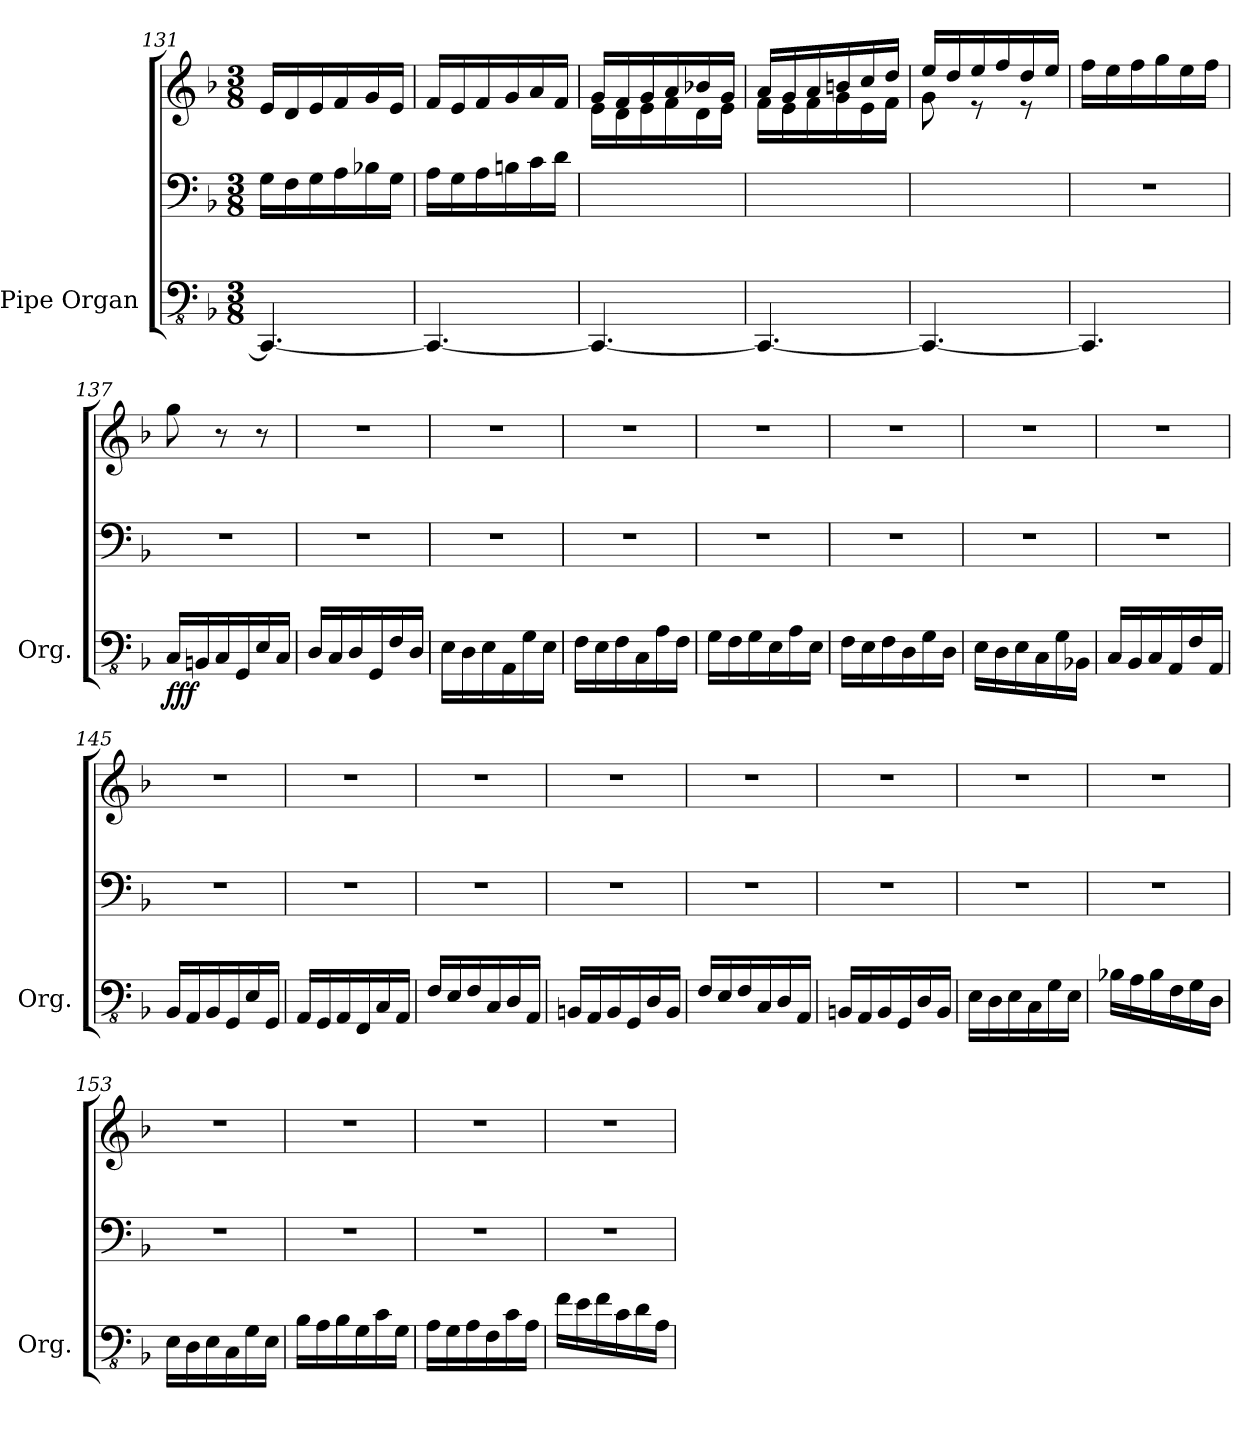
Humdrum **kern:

**kern	**kern	**kern	**dynam
*part1	*part1	*part1	*part1
*staff3	*staff2	*staff1	*staff1/2/3
*I"Pipe Organ	*	*	*
*I'Org.	*	*	*
*clefFv4	*clefF4	*clefG2	*
*k[b-]	*k[b-]	*k[b-]	*
*M3/8	*M3/8	*M3/8	*
=131	=131	=131	=131
4.CCC/_	16G\LL	16e/LL	.
.	16F\	16d/	.
.	16G\	16e/	.
.	16A\	16f/	.
.	16B-X\	16g/	.
.	16G\JJ	16e/JJ	.
=132	=132	=132	=132
4.CCC/_	16A\LL	16f/LL	.
.	16G\	16e/	.
.	16A\	16f/	.
.	16Bn\	16g/	.
.	16c\	16a/	.
.	16d\JJ	16f/JJ	.
=133	=133	=133	=133
*	*	*^	*
4.CCC/_	4.ryy	16g/LL	16e\LL	.
.	.	16f/	16d\	.
.	.	16g/	16e\	.
.	.	16a/	16f\	.
.	.	16b-X/	16d\	.
.	.	16g/JJ	16e\JJ	.
=134	=134	=134	=134	=134
4.CCC/_	4.ryy	16a/LL	16f\LL	.
.	.	16g/	16e\	.
.	.	16a/	16f\	.
.	.	16bn/	16g\	.
.	.	16cc/	16e\	.
.	.	16dd/JJ	16f\JJ	.
!!LO:PB:g=z	!!
=135	=135	=135	=135	=135
4.CCC/_	4.ryy	16ee/LL	8g\	.
.	.	16dd/	.	.
.	.	16ee/	8r	.
.	.	16ff/	.	.
.	.	16dd/	8r	.
.	.	16ee/JJ	.	.
*	*	*v	*v	*
=136	=136	=136	=136
4.CCC/]	4.r	16ff\LL	.
.	.	16ee\	.
.	.	16ff\	.
.	.	16gg\	.
.	.	16ee\	.
.	.	16ff\JJ	.
=137	=137	=137	=137
!	!	!	!LO:DY:b=3
16CC/LL	4.r	8gg\	fff
16BBBn/	.	.	.
16CC/	.	8r	.
16GGG/	.	.	.
16EE/	.	8r	.
16CC/JJ	.	.	.
=138	=138	=138	=138
16DD/LL	4.r	4.r	.
16CC/	.	.	.
16DD/	.	.	.
16GGG/	.	.	.
16FF/	.	.	.
16DD/JJ	.	.	.
=139	=139	=139	=139
16EE\LL	4.r	4.r	.
16DD\	.	.	.
16EE\	.	.	.
16AAA\	.	.	.
16GG\	.	.	.
16EE\JJ	.	.	.
=140	=140	=140	=140
16FF\LL	4.r	4.r	.
16EE\	.	.	.
16FF\	.	.	.
16CC\	.	.	.
16AA\	.	.	.
16FF\JJ	.	.	.
=141	=141	=141	=141
16GG\LL	4.r	4.r	.
16FF\	.	.	.
16GG\	.	.	.
16EE\	.	.	.
16AA\	.	.	.
16EE\JJ	.	.	.
=142	=142	=142	=142
16FF\LL	4.r	4.r	.
16EE\	.	.	.
16FF\	.	.	.
16DD\	.	.	.
16GG\	.	.	.
16DD\JJ	.	.	.
=143	=143	=143	=143
16EE\LL	4.r	4.r	.
16DD\	.	.	.
16EE\	.	.	.
16CC\	.	.	.
16GG\	.	.	.
16BBB-X\JJ	.	.	.
!!LO:PB:g=z
=144	=144	=144	=144
16CC/LL	4.r	4.r	.
16BBB-/	.	.	.
16CC/	.	.	.
16AAA/	.	.	.
16FF/	.	.	.
16AAA/JJ	.	.	.
=145	=145	=145	=145
16BBB-/LL	4.r	4.r	.
16AAA/	.	.	.
16BBB-/	.	.	.
16GGG/	.	.	.
16EE/	.	.	.
16GGG/JJ	.	.	.
=146	=146	=146	=146
16AAA/LL	4.r	4.r	.
16GGG/	.	.	.
16AAA/	.	.	.
16FFF/	.	.	.
16CC/	.	.	.
16AAA/JJ	.	.	.
=147	=147	=147	=147
16FF/LL	4.r	4.r	.
16EE/	.	.	.
16FF/	.	.	.
16CC/	.	.	.
16DD/	.	.	.
16AAA/JJ	.	.	.
=148	=148	=148	=148
16BBBn/LL	4.r	4.r	.
16AAA/	.	.	.
16BBB/	.	.	.
16GGG/	.	.	.
16DD/	.	.	.
16BBB/JJ	.	.	.
=149	=149	=149	=149
16FF/LL	4.r	4.r	.
16EE/	.	.	.
16FF/	.	.	.
16CC/	.	.	.
16DD/	.	.	.
16AAA/JJ	.	.	.
=150	=150	=150	=150
16BBBn/LL	4.r	4.r	.
16AAA/	.	.	.
16BBB/	.	.	.
16GGG/	.	.	.
16DD/	.	.	.
16BBB/JJ	.	.	.
=151	=151	=151	=151
16EE\LL	4.r	4.r	.
16DD\	.	.	.
16EE\	.	.	.
16CC\	.	.	.
16GG\	.	.	.
16EE\JJ	.	.	.
=152	=152	=152	=152
16BB-X\LL	4.r	4.r	.
16AA\	.	.	.
16BB-\	.	.	.
16FF\	.	.	.
16GG\	.	.	.
16DD\JJ	.	.	.
!!LO:PB:g=z
=153	=153	=153	=153
16EE\LL	4.r	4.r	.
16DD\	.	.	.
16EE\	.	.	.
16CC\	.	.	.
16GG\	.	.	.
16EE\JJ	.	.	.
=154	=154	=154	=154
16BB-\LL	4.r	4.r	.
16AA\	.	.	.
16BB-\	.	.	.
16GG\	.	.	.
16C\	.	.	.
16GG\JJ	.	.	.
=155	=155	=155	=155
16AA\LL	4.r	4.r	.
16GG\	.	.	.
16AA\	.	.	.
16FF\	.	.	.
16C\	.	.	.
16AA\JJ	.	.	.
=156	=156	=156	=156
16F\LL	4.r	4.r	.
16E\	.	.	.
16F\	.	.	.
16C\	.	.	.
16D\	.	.	.
16AA\JJ	.	.	.
=	=	=	=
*-	*-	*-	*-
